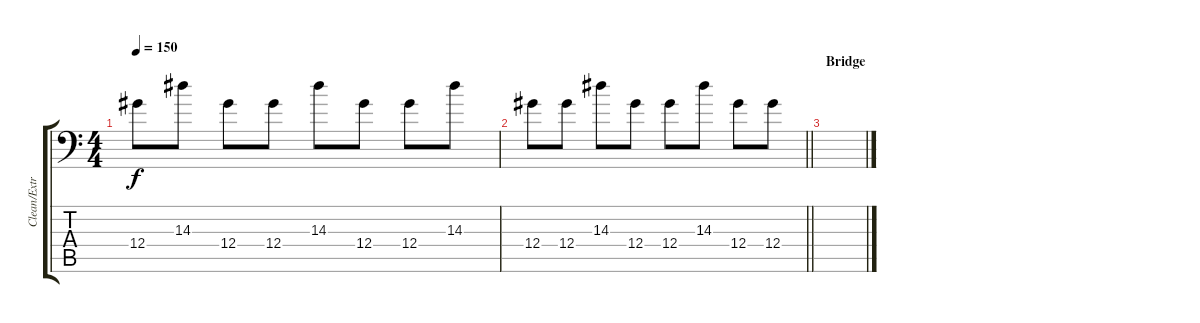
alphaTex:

\track ("Clean/Extra Guitar" "Clean/Extr") {instrument electricguitarclean}
\staff {score tabs}
\tuning (Bb3 F3 Db3 Ab2 Eb2 Bb1) {hide}
\ts (4 4)
\tempo 150
\clef f4
\ks c
12.4.8{dy f} 14.3.8 12.4.8 12.4.8 14.3.8 12.4.8 12.4.8 14.3.8 |
\barLineRight lightlight
12.4.8 12.4.8 14.3.8 12.4.8 12.4.8 14.3.8 12.4.8 12.4.8 |
\section ("" "Bridge")
